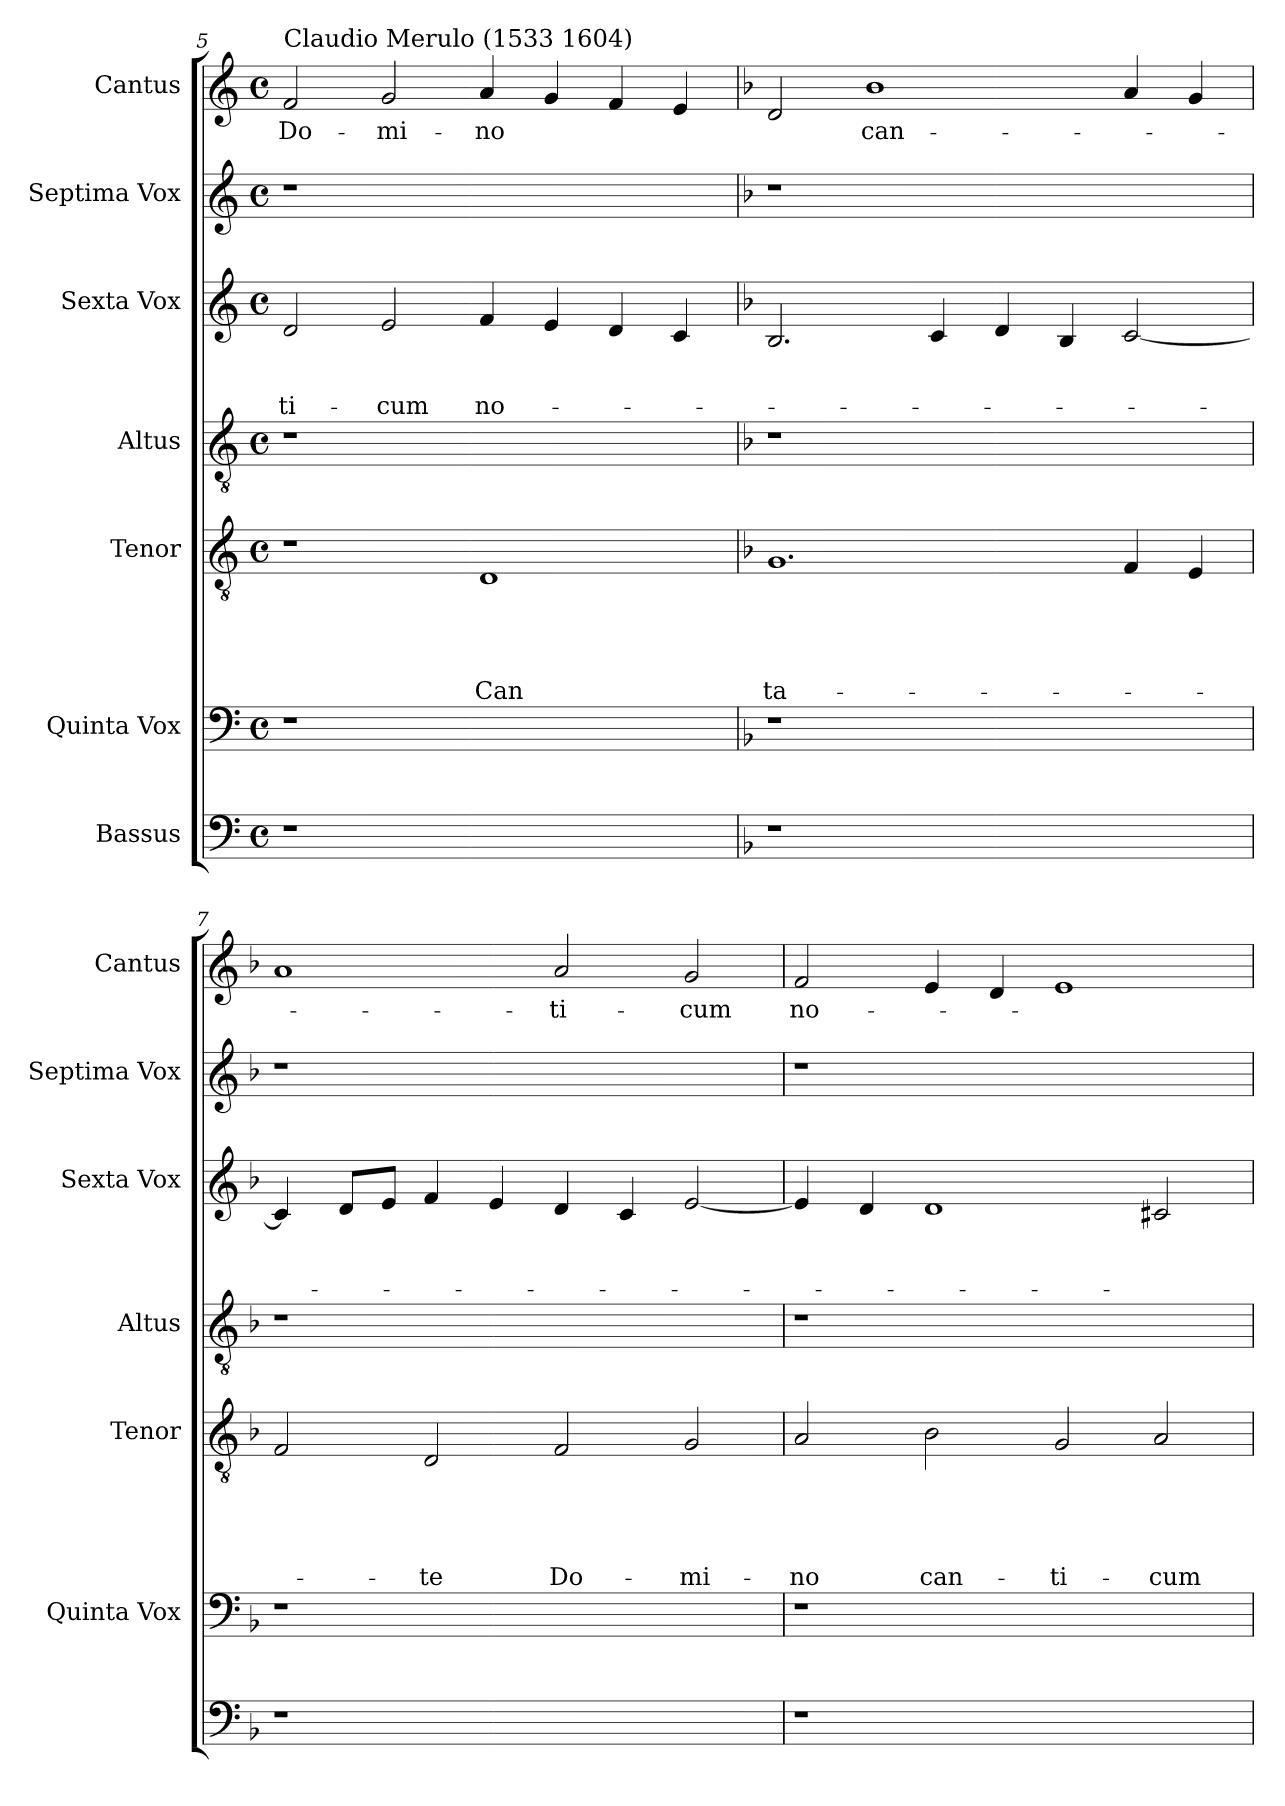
**kern	**kern	**kern	**text	**text	**text	**text	**text	**kern	**kern	**text	**text	**text	**kern	**kern	**text
*part7	*part6	*part5	*part5	*part5	*part5	*part5	*part5	*part4	*part3	*part3	*part3	*part3	*part2	*part1	*part1
*staff7	*staff6	*staff5	*staff5	*staff5	*staff5	*staff5	*staff5	*staff4	*staff3	*staff3	*staff3	*staff3	*staff2	*staff1	*staff1
*I"Bassus	*I"Quinta Vox	*I"Tenor	*	*	*	*	*	*I"Altus	*I"Sexta Vox	*	*	*	*I"Septima Vox	*I"Cantus	*
*	*I'Quinta Vox	*I'Tenor	*	*	*	*	*	*I'Altus	*I'Sexta Vox	*	*	*	*I'Septima Vox	*I'Cantus	*
*clefF4	*clefF4	*clefGv2	*	*	*	*	*	*clefGv2	*clefG2	*	*	*	*clefG2	*clefG2	*
*k[]	*k[]	*k[]	*	*	*	*	*	*k[]	*k[]	*	*	*	*k[]	*k[]	*
*C:	*C:	*C:	*	*	*	*	*	*C:	*C:	*	*	*	*C:	*C:	*
*M4/4	*M4/4	*M4/4	*	*	*	*	*	*M4/4	*M4/4	*	*	*	*M4/4	*M4/4	*
*met(c)	*met(c)	*met(c)	*	*	*	*	*	*met(c)	*met(c)	*	*	*	*met(c)	*met(c)	*
=5	=5	=5	=5	=5	=5	=5	=5	=5	=5	=5	=5	=5	=5	=5	=5
!	!	!	!	!	!	!	!	!	!	!	!	!	!	!LO:TX:a:t=Claudio Merulo (1533 1604)	!
!	!	!	!	!	!	!	!	!	!	!	!	!LO:LY:b	!	!	!LO:LY:b
1r	1r	1r	.	.	.	.	.	1r	2d/	.	.	-ti-	1r	2f/	Do-
!	!	!	!	!	!	!	!	!	!	!	!	!LO:LY:b	!	!	!LO:LY:b
.	.	.	.	.	.	.	.	.	2e/	.	.	-cum	.	2g/	-mi-
!	!	!	!	!	!	!	!LO:LY:b	!	!	!	!	!LO:LY:b	!	!	!LO:LY:b
1ryy	1ryy	1D	.	.	.	.	Can	1ryy	4f/	.	.	no-	1ryy	4a/	-no
.	.	.	.	.	.	.	.	.	4e/	.	.	.	.	4g/	.
.	.	.	.	.	.	.	.	.	4d/	.	.	.	.	4f/	.
.	.	.	.	.	.	.	.	.	4c/	.	.	.	.	4e/	.
!!LO:LB:g=z
=6	=6	=6	=6	=6	=6	=6	=6	=6	=6	=6	=6	=6	=6	=6	=6
*k[b-]	*k[b-]	*k[b-]	*	*	*	*	*	*k[b-]	*k[b-]	*	*	*	*k[b-]	*k[b-]	*
*F:	*F:	*F:	*	*	*	*	*	*F:	*F:	*	*	*	*F:	*F:	*
!	!	!	!	!	!	!	!LO:LY:b	!	!	!	!	!	!	!	!
1r	1r	1.G	.	.	.	.	ta-	1r	2.B-/	.	.	.	1r	2d/	.
!	!	!	!	!	!	!	!	!	!	!	!	!	!	!	!LO:LY:b
.	.	.	.	.	.	.	.	.	.	.	.	.	.	1b-	can-
.	.	.	.	.	.	.	.	.	4c/	.	.	.	.	.	.
1ryy	1ryy	.	.	.	.	.	.	1ryy	4d/	.	.	.	1ryy	.	.
.	.	.	.	.	.	.	.	.	4B-/	.	.	.	.	.	.
.	.	4F/	.	.	.	.	.	.	[<2c/	.	.	.	.	4a/	.
.	.	4E/	.	.	.	.	.	.	.	.	.	.	.	4g/	.
=7	=7	=7	=7	=7	=7	=7	=7	=7	=7	=7	=7	=7	=7	=7	=7
1r	1r	2F/	.	.	.	.	.	1r	4c/]	.	.	.	1r	1a	.
.	.	.	.	.	.	.	.	.	8d/L	.	.	.	.	.	.
.	.	.	.	.	.	.	.	.	8e/J	.	.	.	.	.	.
!	!	!	!	!	!	!	!LO:LY:b	!	!	!	!	!	!	!	!
.	.	2D/	.	.	.	.	-te	.	4f/	.	.	.	.	.	.
.	.	.	.	.	.	.	.	.	4e/	.	.	.	.	.	.
!	!	!	!	!	!	!	!LO:LY:b	!	!	!	!	!	!	!	!LO:LY:b
1ryy	1ryy	2F/	.	.	.	.	Do-	1ryy	4d/	.	.	.	1ryy	2a/	-ti-
.	.	.	.	.	.	.	.	.	4c/	.	.	.	.	.	.
!	!	!	!	!	!	!	!LO:LY:b	!	!	!	!	!	!	!	!LO:LY:b
.	.	2G/	.	.	.	.	-mi-	.	[<2e/	.	.	.	.	2g/	-cum
=8	=8	=8	=8	=8	=8	=8	=8	=8	=8	=8	=8	=8	=8	=8	=8
!	!	!	!	!	!	!	!LO:LY:b	!	!	!	!	!	!	!	!LO:LY:b
1r	1r	2A/	.	.	.	.	-no	1r	4e/]	.	.	.	1r	2f/	no-
.	.	.	.	.	.	.	.	.	4d/	.	.	.	.	.	.
!	!	!	!	!	!	!	!LO:LY:b	!	!	!	!	!	!	!	!
.	.	2B-\	.	.	.	.	can-	.	1d	.	.	.	.	4e/	.
.	.	.	.	.	.	.	.	.	.	.	.	.	.	4d/	.
!	!	!	!	!	!	!	!LO:LY:b	!	!	!	!	!	!	!	!
1ryy	1ryy	2G/	.	.	.	.	-ti-	1ryy	.	.	.	.	1ryy	1e	.
!	!	!	!	!	!	!	!LO:LY:b	!	!	!	!	!	!	!	!
.	.	2A/	.	.	.	.	-cum	.	2c#/	.	.	.	.	.	.
=	=	=	=	=	=	=	=	=	=	=	=	=	=	=	=
*-	*-	*-	*-	*-	*-	*-	*-	*-	*-	*-	*-	*-	*-	*-	*-
